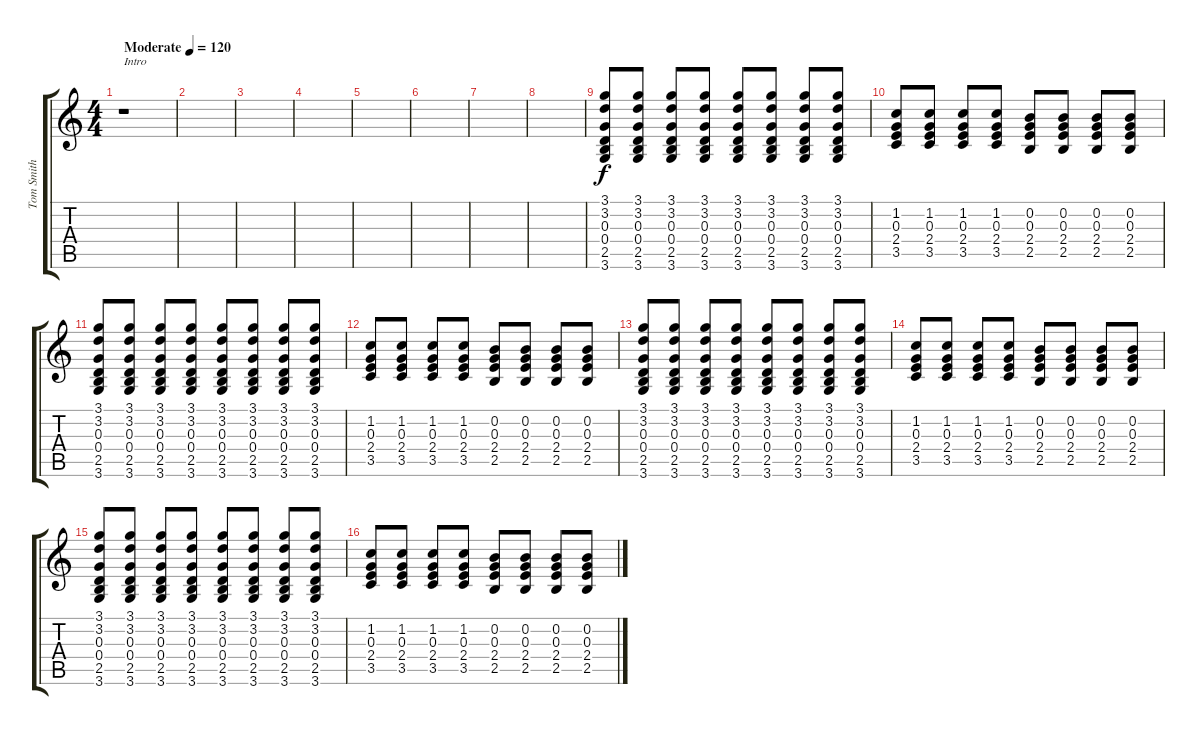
\track ("Tom Smith" "Tom Smith") {instrument electricguitarclean}
\staff {score tabs}
\tuning (E4 B3 G3 D3 A2 E2) {hide}
\ts (4 4)
\tempo (120 "Moderate")
\clef g2
\ks c
r.1{txt "Intro" dy f instrument electricguitarclean} |
|
|
|
|
|
|
|
(3.1 3.2 0.3 0.4 2.5 3.6).8 (3.1 3.2 0.3 0.4 2.5 3.6).8 (3.1 3.2 0.3 0.4 2.5 3.6).8 (3.1 3.2 0.3 0.4 2.5 3.6).8 (3.1 3.2 0.3 0.4 2.5 3.6).8 (3.1 3.2 0.3 0.4 2.5 3.6).8 (3.1 3.2 0.3 0.4 2.5 3.6).8 (3.1 3.2 0.3 0.4 2.5 3.6).8 |
(1.2 0.3 2.4 3.5).8 (1.2 0.3 2.4 3.5).8 (1.2 0.3 2.4 3.5).8 (1.2 0.3 2.4 3.5).8 (0.2 0.3 2.4 2.5).8 (0.2 0.3 2.4 2.5).8 (0.2 0.3 2.4 2.5).8 (0.2 0.3 2.4 2.5).8 |
(3.1 3.2 0.3 0.4 2.5 3.6).8 (3.1 3.2 0.3 0.4 2.5 3.6).8 (3.1 3.2 0.3 0.4 2.5 3.6).8 (3.1 3.2 0.3 0.4 2.5 3.6).8 (3.1 3.2 0.3 0.4 2.5 3.6).8 (3.1 3.2 0.3 0.4 2.5 3.6).8 (3.1 3.2 0.3 0.4 2.5 3.6).8 (3.1 3.2 0.3 0.4 2.5 3.6).8 |
(1.2 0.3 2.4 3.5).8 (1.2 0.3 2.4 3.5).8 (1.2 0.3 2.4 3.5).8 (1.2 0.3 2.4 3.5).8 (0.2 0.3 2.4 2.5).8 (0.2 0.3 2.4 2.5).8 (0.2 0.3 2.4 2.5).8 (0.2 0.3 2.4 2.5).8 |
(3.1 3.2 0.3 0.4 2.5 3.6).8 (3.1 3.2 0.3 0.4 2.5 3.6).8 (3.1 3.2 0.3 0.4 2.5 3.6).8 (3.1 3.2 0.3 0.4 2.5 3.6).8 (3.1 3.2 0.3 0.4 2.5 3.6).8 (3.1 3.2 0.3 0.4 2.5 3.6).8 (3.1 3.2 0.3 0.4 2.5 3.6).8 (3.1 3.2 0.3 0.4 2.5 3.6).8 |
(1.2 0.3 2.4 3.5).8 (1.2 0.3 2.4 3.5).8 (1.2 0.3 2.4 3.5).8 (1.2 0.3 2.4 3.5).8 (0.2 0.3 2.4 2.5).8 (0.2 0.3 2.4 2.5).8 (0.2 0.3 2.4 2.5).8 (0.2 0.3 2.4 2.5).8 |
(3.1 3.2 0.3 0.4 2.5 3.6).8 (3.1 3.2 0.3 0.4 2.5 3.6).8 (3.1 3.2 0.3 0.4 2.5 3.6).8 (3.1 3.2 0.3 0.4 2.5 3.6).8 (3.1 3.2 0.3 0.4 2.5 3.6).8 (3.1 3.2 0.3 0.4 2.5 3.6).8 (3.1 3.2 0.3 0.4 2.5 3.6).8 (3.1 3.2 0.3 0.4 2.5 3.6).8 |
(1.2 0.3 2.4 3.5).8 (1.2 0.3 2.4 3.5).8 (1.2 0.3 2.4 3.5).8 (1.2 0.3 2.4 3.5).8 (0.2 0.3 2.4 2.5).8 (0.2 0.3 2.4 2.5).8 (0.2 0.3 2.4 2.5).8 (0.2 0.3 2.4 2.5).8
